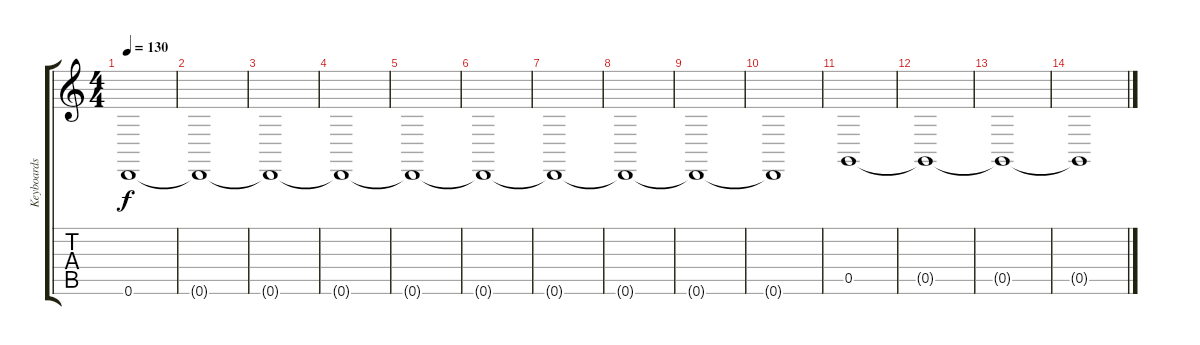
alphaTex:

\track ("Keyboards" "Keyboards") {instrument synthvoice}
\staff {score tabs}
\tuning (D4 A3 F3 C3 G2 D2) {hide}
\ts (4 4)
\tempo 130
\clef g2
\ks c
0.6.1{dy f instrument synthvoice} |
0.6{t}.1 |
0.6{t}.1 |
0.6{t}.1 |
0.6{t}.1 |
0.6{t}.1 |
0.6{t}.1 |
0.6{t}.1 |
0.6{t}.1 |
0.6{t}.1 |
0.5.1 |
0.5{t}.1 |
0.5{t}.1 |
0.5{t}.1
